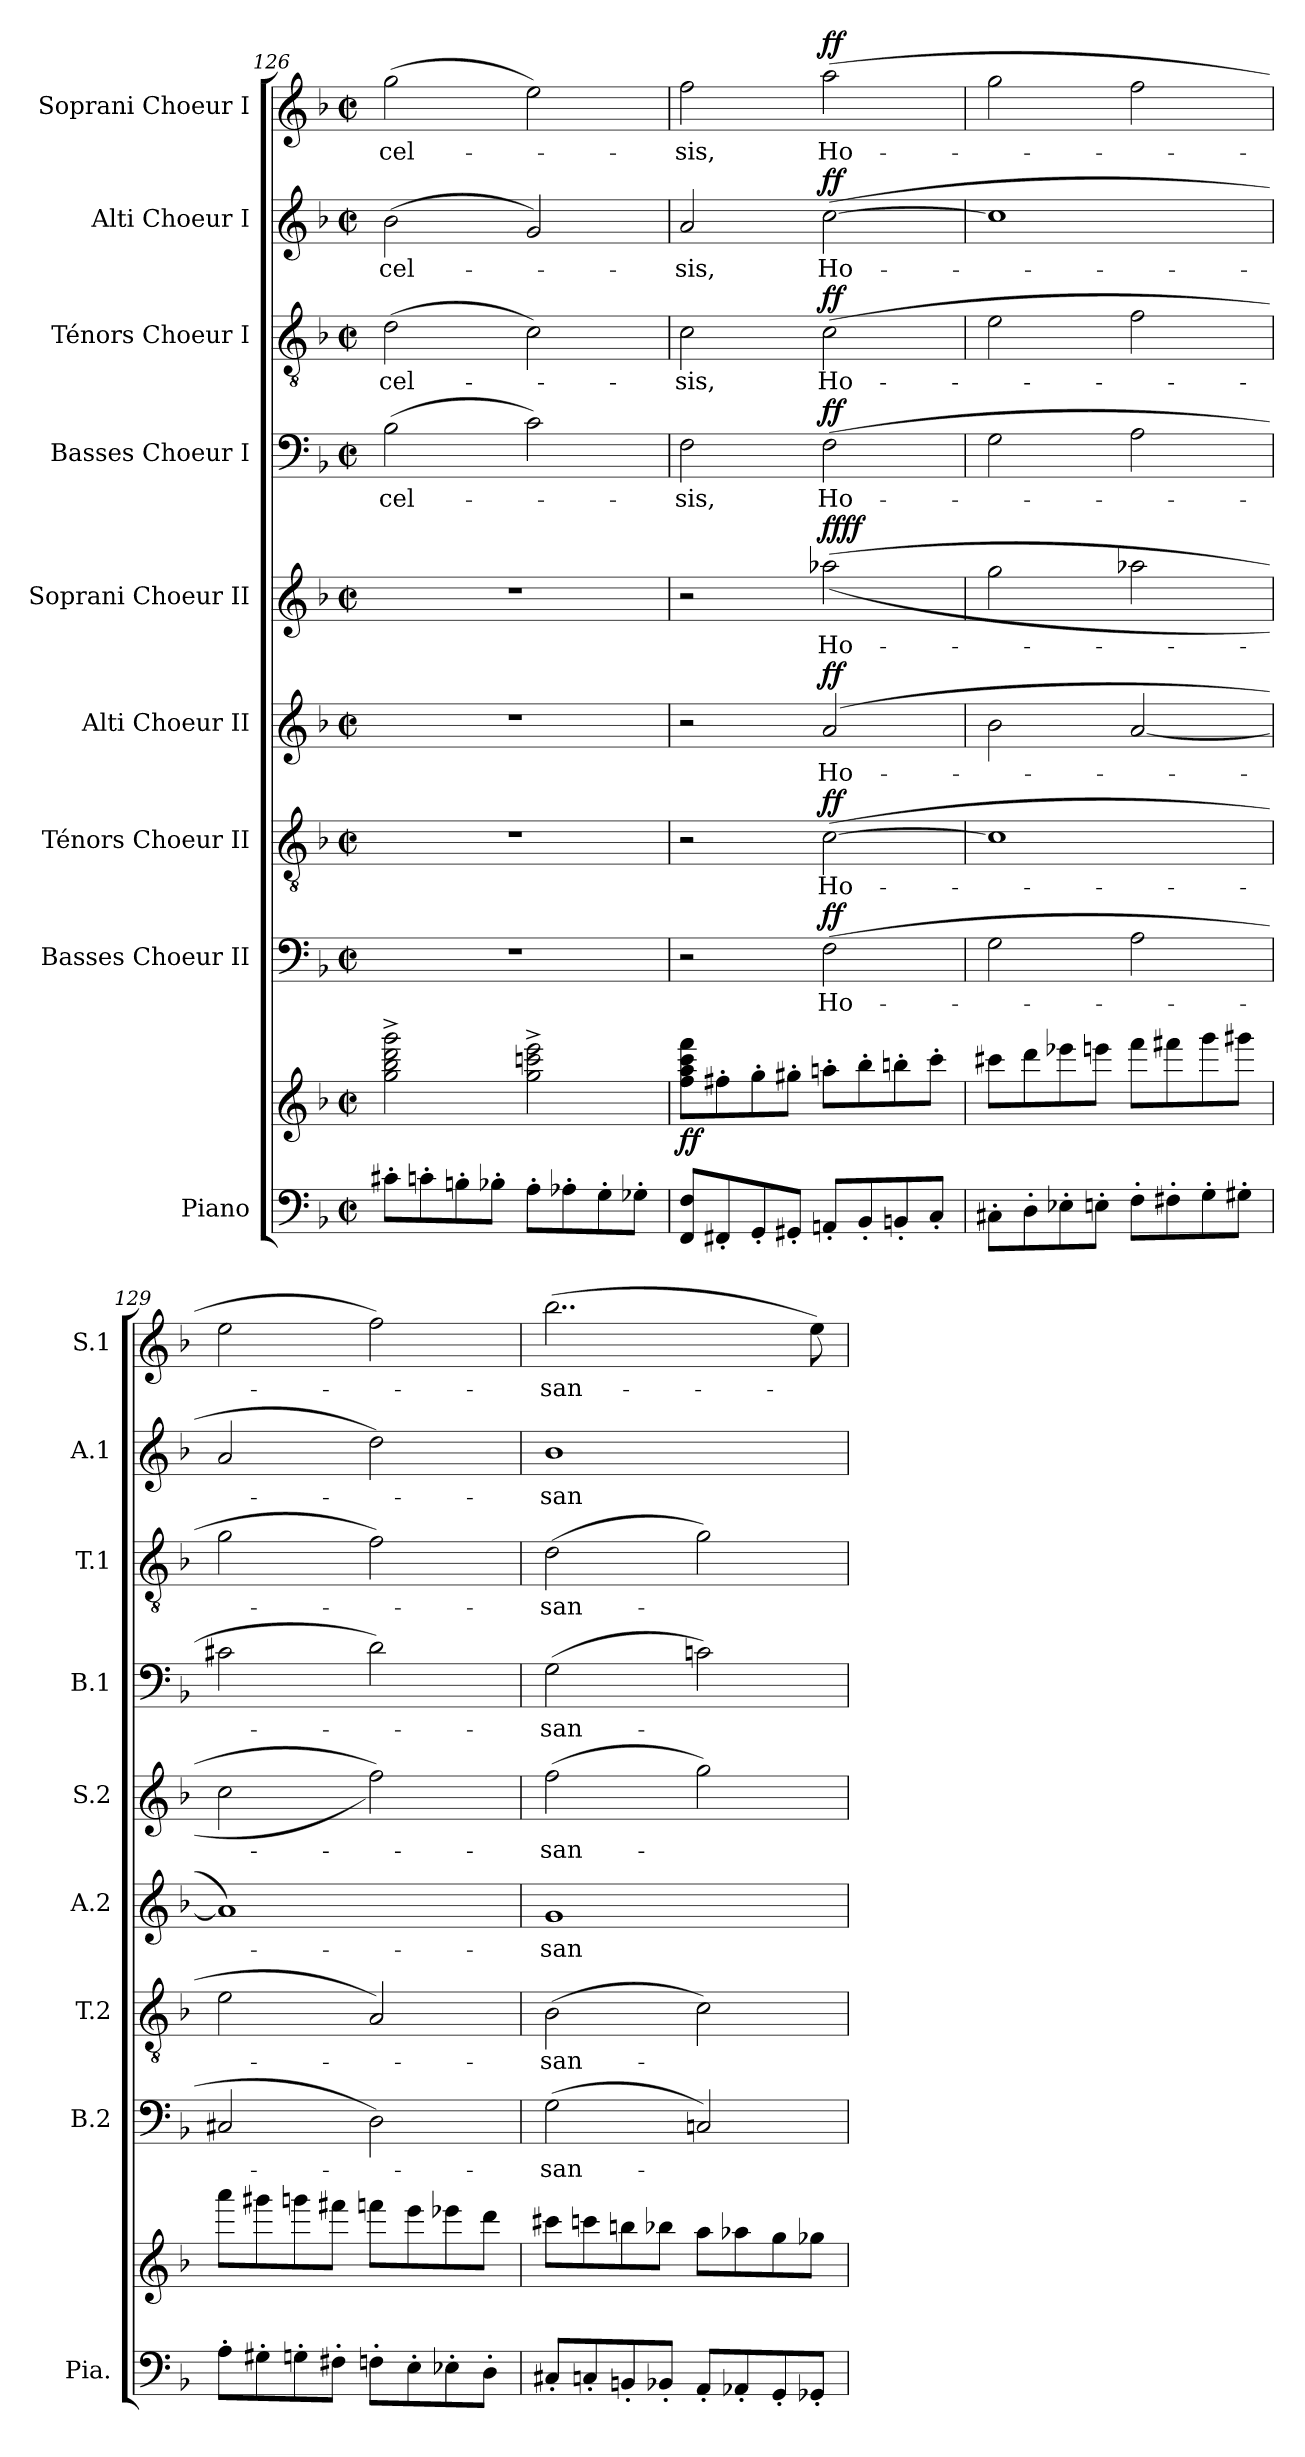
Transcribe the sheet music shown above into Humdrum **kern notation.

**kern	**kern	**dynam	**kern	**text	**dynam	**kern	**text	**dynam	**kern	**text	**dynam	**kern	**text	**dynam	**kern	**text	**dynam	**kern	**text	**dynam	**kern	**text	**dynam	**kern	**text	**dynam
*part9	*part9	*part9	*part8	*part8	*part8	*part7	*part7	*part7	*part6	*part6	*part6	*part5	*part5	*part5	*part4	*part4	*part4	*part3	*part3	*part3	*part2	*part2	*part2	*part1	*part1	*part1
*staff10	*staff9	*staff9/10	*staff8	*staff8	*staff8	*staff7	*staff7	*staff7	*staff6	*staff6	*staff6	*staff5	*staff5	*staff5	*staff4	*staff4	*staff4	*staff3	*staff3	*staff3	*staff2	*staff2	*staff2	*staff1	*staff1	*staff1
*I"Piano	*	*	*I"Basses Choeur II	*	*	*I"Ténors Choeur II	*	*	*I"Alti Choeur II	*	*	*I"Soprani Choeur II	*	*	*I"Basses Choeur I	*	*	*I"Ténors Choeur I	*	*	*I"Alti Choeur I	*	*	*I"Soprani Choeur I	*	*
*I'Pia.	*	*	*I'B.2	*	*	*I'T.2	*	*	*I'A.2	*	*	*I'S.2	*	*	*I'B.1	*	*	*I'T.1	*	*	*I'A.1	*	*	*I'S.1	*	*
*clefF4	*clefG2	*	*clefF4	*	*	*clefGv2	*	*	*clefG2	*	*	*clefG2	*	*	*clefF4	*	*	*clefGv2	*	*	*clefG2	*	*	*clefG2	*	*
*	*	*	*	*	*	*	*	*	*	*	*	*ITrd1c2	*	*	*	*	*	*	*	*	*	*	*	*	*	*
*k[b-]	*k[b-]	*	*k[b-]	*	*	*k[b-]	*	*	*k[b-]	*	*	*k[b-e-a-]	*	*	*k[b-]	*	*	*k[b-]	*	*	*k[b-]	*	*	*k[b-]	*	*
*M2/2	*M2/2	*	*M2/2	*	*	*M2/2	*	*	*M2/2	*	*	*M2/2	*	*	*M2/2	*	*	*M2/2	*	*	*M2/2	*	*	*M2/2	*	*
*met(c|)	*met(c|)	*	*met(c|)	*	*	*met(c|)	*	*	*met(c|)	*	*	*met(c|)	*	*	*met(c|)	*	*	*met(c|)	*	*	*met(c|)	*	*	*met(c|)	*	*
=126	=126	=126	=126	=126	=126	=126	=126	=126	=126	=126	=126	=126	=126	=126	=126	=126	=126	=126	=126	=126	=126	=126	=126	=126	=126	=126
8c#X'\L	2gg\^ 2bb-\^ 2ddd\^ 2ggg\^	.	1r	.	.	1r	.	.	1r	.	.	1r	.	.	(2B-\	-cel-	.	(2d\	-cel-	.	(2b-\	-cel-	.	(2ggi\	-cel-	.
8cn'\	.	.	.	.	.	.	.	.	.	.	.	.	.	.	.	.	.	.	.	.	.	.	.	.	.	.
8Bn'\	.	.	.	.	.	.	.	.	.	.	.	.	.	.	.	.	.	.	.	.	.	.	.	.	.	.
8B-X'\J	.	.	.	.	.	.	.	.	.	.	.	.	.	.	.	.	.	.	.	.	.	.	.	.	.	.
8A'\L	2gg\^ 2cccn\^ 2eee\^	.	.	.	.	.	.	.	.	.	.	.	.	.	2c\)	.	.	2c\)	.	.	2g/)	.	.	2eei\)	.	.
8A-X'\	.	.	.	.	.	.	.	.	.	.	.	.	.	.	.	.	.	.	.	.	.	.	.	.	.	.
8G'\	.	.	.	.	.	.	.	.	.	.	.	.	.	.	.	.	.	.	.	.	.	.	.	.	.	.
8G-X'\J	.	.	.	.	.	.	.	.	.	.	.	.	.	.	.	.	.	.	.	.	.	.	.	.	.	.
!!LO:PB:g=z
=127	=127	=127	=127	=127	=127	=127	=127	=127	=127	=127	=127	=127	=127	=127	=127	=127	=127	=127	=127	=127	=127	=127	=127	=127	=127	=127
!	!	!LO:DY:b	!	!	!	!	!	!	!	!	!	!	!	!	!	!	!	!	!	!	!	!	!	!	!	!
8FF/ 8F/L	8ff\ 8aa\ 8ccc\ 8fff\L	ff	2r	.	.	2r	.	.	2r	.	.	2r	.	.	2F\	-sis,	.	2c\	-sis,	.	2a/	-sis,	.	2ffi\	-sis,	.
8FF#X'/	8ff#X'\	.	.	.	.	.	.	.	.	.	.	.	.	.	.	.	.	.	.	.	.	.	.	.	.	.
8GG'/	8gg'\	.	.	.	.	.	.	.	.	.	.	.	.	.	.	.	.	.	.	.	.	.	.	.	.	.
8GG#X'/J	8gg#X'\J	.	.	.	.	.	.	.	.	.	.	.	.	.	.	.	.	.	.	.	.	.	.	.	.	.
!	!	!	!	!	!LO:DY:a	!	!	!LO:DY:a	!	!	!LO:DY:a	!	!	!LO:DY:a	!	!	!	!	!	!	!	!	!	!	!	!
!	!	!	!	!	!	!	!	!	!	!	!	!	!	!LO:DY:n=1:a	!	!	!LO:DY:a	!	!	!LO:DY:a	!	!	!LO:DY:a	!	!	!LO:DY:a
8AAn'/L	8aan'\L	.	(2F\	Ho-	ff	([2c\	Ho-	ff	(>2a/	Ho-	ff	((2gg-Xi\	Ho-	ff ff	(2F\	Ho-	ff	(2c\	Ho-	ff	([2cc\	Ho-	ff	(2aai\	Ho-	ff
8BB-'/	8bb-'\	.	.	.	.	.	.	.	.	.	.	.	.	.	.	.	.	.	.	.	.	.	.	.	.	.
8BBn'/	8bbn'\	.	.	.	.	.	.	.	.	.	.	.	.	.	.	.	.	.	.	.	.	.	.	.	.	.
8C'/J	8ccc'\J	.	.	.	.	.	.	.	.	.	.	.	.	.	.	.	.	.	.	.	.	.	.	.	.	.
=128	=128	=128	=128	=128	=128	=128	=128	=128	=128	=128	=128	=128	=128	=128	=128	=128	=128	=128	=128	=128	=128	=128	=128	=128	=128	=128
8C#X'\L	8ccc#X\L	.	2G\	.	.	1c]	.	.	2b-\	.	.	2ffi\	.	.	2G\	.	.	2e\	.	.	1cc]	.	.	2ggi\	.	.
8D'\	8ddd\	.	.	.	.	.	.	.	.	.	.	.	.	.	.	.	.	.	.	.	.	.	.	.	.	.
8E-X'\	8eee-X\	.	.	.	.	.	.	.	.	.	.	.	.	.	.	.	.	.	.	.	.	.	.	.	.	.
8En'\J	8eeen\J	.	.	.	.	.	.	.	.	.	.	.	.	.	.	.	.	.	.	.	.	.	.	.	.	.
8F'\L	8fff\L	.	2A\	.	.	.	.	.	[2a/	.	.	2gg-Xi\	.	.	2A\	.	.	2f\	.	.	.	.	.	2ffi\	.	.
8F#X'\	8fff#X\	.	.	.	.	.	.	.	.	.	.	.	.	.	.	.	.	.	.	.	.	.	.	.	.	.
8G'\	8ggg\	.	.	.	.	.	.	.	.	.	.	.	.	.	.	.	.	.	.	.	.	.	.	.	.	.
8G#X'\J	8ggg#X\J	.	.	.	.	.	.	.	.	.	.	.	.	.	.	.	.	.	.	.	.	.	.	.	.	.
=129	=129	=129	=129	=129	=129	=129	=129	=129	=129	=129	=129	=129	=129	=129	=129	=129	=129	=129	=129	=129	=129	=129	=129	=129	=129	=129
8A'\L	8aaa\L	.	2C#X/	.	.	2e\	.	.	1a])	.	.	2b-i\	.	.	2c#X\	.	.	2g\	.	.	2a/	.	.	2eei\	.	.
8G#X'\	8ggg#X\	.	.	.	.	.	.	.	.	.	.	.	.	.	.	.	.	.	.	.	.	.	.	.	.	.
8Gn'\	8gggn\	.	.	.	.	.	.	.	.	.	.	.	.	.	.	.	.	.	.	.	.	.	.	.	.	.
8F#X'\J	8fff#X\J	.	.	.	.	.	.	.	.	.	.	.	.	.	.	.	.	.	.	.	.	.	.	.	.	.
8Fn'\L	8fffn\L	.	2D\)	.	.	2A/)	.	.	.	.	.	2ee-i\))	.	.	2d\)	.	.	2f\)	.	.	2dd\)	.	.	2ffi\)	.	.
8E'\	8eee\	.	.	.	.	.	.	.	.	.	.	.	.	.	.	.	.	.	.	.	.	.	.	.	.	.
8E-X'\	8eee-X\	.	.	.	.	.	.	.	.	.	.	.	.	.	.	.	.	.	.	.	.	.	.	.	.	.
8D'\J	8ddd\J	.	.	.	.	.	.	.	.	.	.	.	.	.	.	.	.	.	.	.	.	.	.	.	.	.
=130	=130	=130	=130	=130	=130	=130	=130	=130	=130	=130	=130	=130	=130	=130	=130	=130	=130	=130	=130	=130	=130	=130	=130	=130	=130	=130
8C#X'/L	8ccc#X\L	.	(2G\	-san-	.	(2B-\	-san-	.	1g	-san-	.	(2ee-i\	-san-	.	(2G\	-san-	.	(2d\	-san-	.	1b-	-san-	.	(2..bb-i\	-san-	.
8Cn'/	8cccn\	.	.	.	.	.	.	.	.	.	.	.	.	.	.	.	.	.	.	.	.	.	.	.	.	.
8BBn'/	8bbn\	.	.	.	.	.	.	.	.	.	.	.	.	.	.	.	.	.	.	.	.	.	.	.	.	.
8BB-X'/J	8bb-X\J	.	.	.	.	.	.	.	.	.	.	.	.	.	.	.	.	.	.	.	.	.	.	.	.	.
8AA'/L	8aa\L	.	2Cn/)	.	.	2c\)	.	.	.	.	.	2ffi\)	.	.	2cn\)	.	.	2g\)	.	.	.	.	.	.	.	.
8AA-X'/	8aa-X\	.	.	.	.	.	.	.	.	.	.	.	.	.	.	.	.	.	.	.	.	.	.	.	.	.
8GG'/	8gg\	.	.	.	.	.	.	.	.	.	.	.	.	.	.	.	.	.	.	.	.	.	.	.	.	.
8GG-X'/J	8gg-X\J	.	.	.	.	.	.	.	.	.	.	.	.	.	.	.	.	.	.	.	.	.	.	8eei\)	.	.
=	=	=	=	=	=	=	=	=	=	=	=	=	=	=	=	=	=	=	=	=	=	=	=	=	=	=
*-	*-	*-	*-	*-	*-	*-	*-	*-	*-	*-	*-	*-	*-	*-	*-	*-	*-	*-	*-	*-	*-	*-	*-	*-	*-	*-
